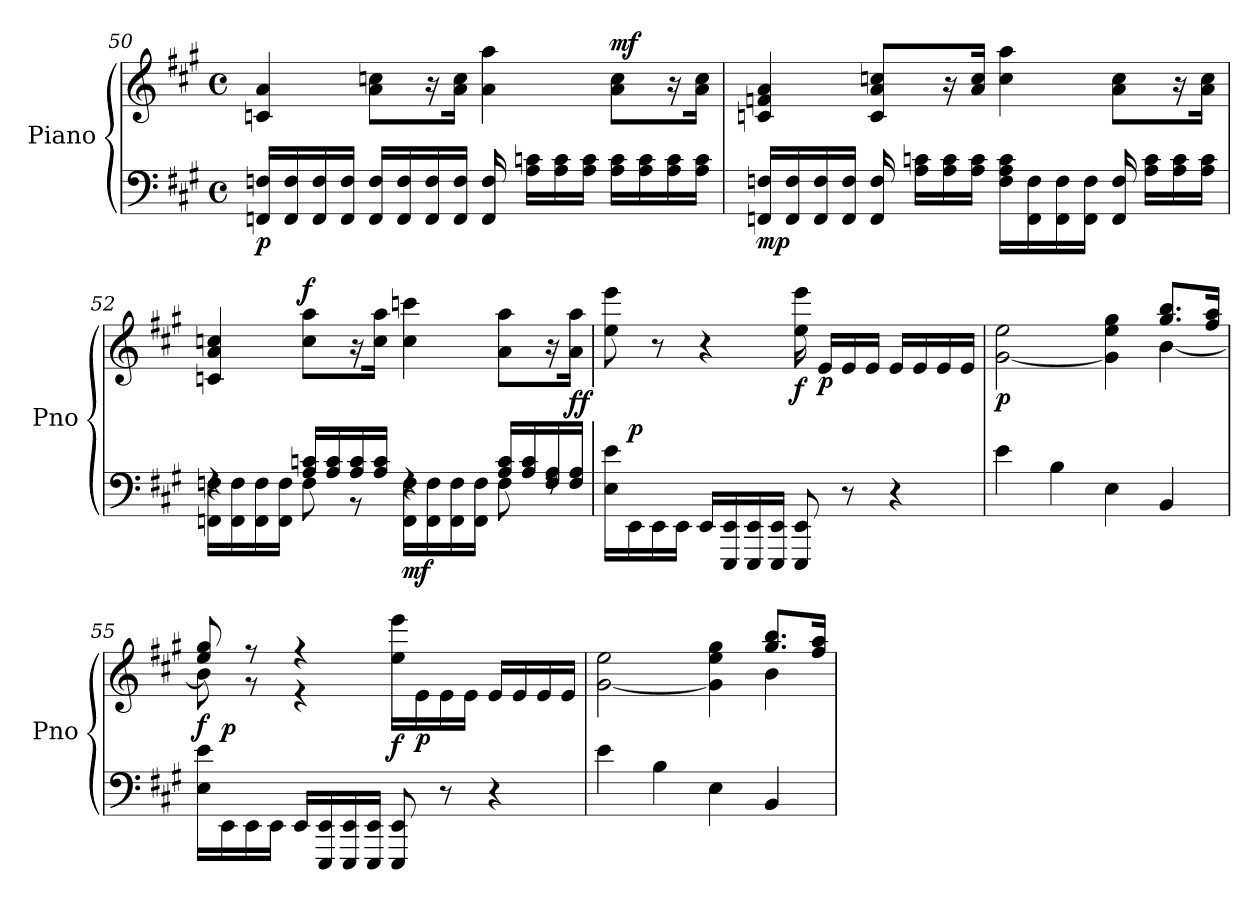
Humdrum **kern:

**kern	**kern	**dynam
*part1	*part1	*part1
*staff2	*staff1	*staff1/2
*I"Piano	*	*
*I'Pno	*	*
!!LO:PB:g=z
*clefF4	*clefG2	*
*k[f#c#g#]	*k[f#c#g#]	*
*M4/4	*M4/4	*
*met(c)	*met(c)	*
=50	=50	=50
!	!	!LO:DY:b=2
16FFn/ 16Fn/LL	4cn/ 4a/	p
16FF/ 16F/	.	.
16FF/ 16F/	.	.
16FF/ 16F/JJ	.	.
16FF/ 16F/LL	8a\ 8ccn\L	.
16FF/ 16F/	.	.
16FF/ 16F/	16r	.
16FF/ 16F/JJ	16a\ 16cc\Jk	.
16FF/ 16F/	4a\ 4aa\	.
16A\ 16cn\LL	.	.
16A\ 16c\	.	.
16A\ 16c\JJ	.	.
!	!	!LO:DY:a
16A\ 16c\LL	8a\ 8cc\L	mf
16A\ 16c\	.	.
16A\ 16c\	16r	.
16A\ 16c\JJ	16a\ 16cc\Jk	.
=51	=51	=51
!	!	!LO:DY:b=2
16FFn/ 16Fn/LL	4cn/ 4fn/ 4a/	mp
16FF/ 16F/	.	.
16FF/ 16F/	.	.
16FF/ 16F/JJ	.	.
16FF/ 16F/	8c/ 8a/ 8ccn/L	.
16A\ 16cn\LL	.	.
16A\ 16c\	16r	.
16A\ 16c\JJ	16a/ 16cc/Jk	.
16F\ 16A\ 16c\LL	4cc\ 4aa\	.
16FF\ 16F\	.	.
16FF\ 16F\	.	.
16FF\ 16F\JJ	.	.
16FF/ 16F/	8a\ 8cc\L	.
16A\ 16c\LL	.	.
16A\ 16c\	16r	.
16A\ 16c\JJ	16a\ 16cc\Jk	.
!!LO:LB:g=z
=52	=52	=52
*^	*	*
4rF	16FFn\ 16Fn\LL	4cn/ 4a/ 4ccn/	.
.	16FF\ 16F\	.	.
.	16FF\ 16F\	.	.
.	16FF\ 16F\JJ	.	.
!	!	!	!LO:DY:a
16A/ 16cn/LL	8F\	8cc\ 8aa\L	f
16A/ 16c/	.	.	.
16A/ 16c/	8r	16r	.
16A/ 16c/JJ	.	16cc\ 16aa\Jk	.
!	!	!	!LO:DY:b=2
4rF	16FF\ 16F\LL	4cc\ 4cccn\	mf
.	16FF\ 16F\	.	.
.	16FF\ 16F\	.	.
.	16FF\ 16F\JJ	.	.
16A/ 16c/LL	8F\	8a\ 8aa\L	.
16A/ 16c/	.	.	.
16F/ 16A/	8rF	16r	.
!	!	!	!LO:DY:b
16F/ 16A/JJ	.	16a\ 16aa\Jk	ff
*v	*v	*	*
=53	=53	=53
16E\ 16e\LL	8ee\ 8eee\	.
!	!	!LO:DY:a=2
16EE\	.	p
16EE\	8r	.
16EE\JJ	.	.
16EE/LL	4r	.
16EEE/ 16EE/	.	.
16EEE/ 16EE/	.	.
16EEE/ 16EE/JJ	.	.
!	!	!LO:DY:b
8EEE/ 8EE/	16ee\ 16eee\	f
!	!	!LO:DY:b
.	16e/LL	p
8r	16e/	.
.	16e/JJ	.
4r	16e/LL	.
.	16e/	.
.	16e/	.
.	16e/JJ	.
=54	=54	=54
*	*^	*
!	!	!	!LO:DY:b
4e\	[2g#\ 2ee\	2.ryy	p
4B\	.	.	.
4E\	4g#\] 4ee\ 4gg#\	.	.
4BB/	8.gg#/ 8.bb/L	[4b\	.
.	16ff#/ 16aa/Jk	.	.
!!LO:LB:g=z	!!
=55	=55	=55	=55
!	!	!	!LO:DY:b
16E\ 16e\LL	8ee/ 8gg#/	8b\]	f
!	!	!	!LO:DY:a=2
16EE\	.	.	p
16EE\	8r	8r	.
16EE\JJ	.	.	.
16EE/LL	4r	4r	.
16EEE/ 16EE/	.	.	.
16EEE/ 16EE/	.	.	.
16EEE/ 16EE/JJ	.	.	.
!	!	!	!LO:DY:b
8EEE/ 8EE/	16ee\ 16eee\LL	2ryy	f
!	!	!	!LO:DY:b
.	16e\	.	p
8r	16e\	.	.
.	16e\JJ	.	.
4r	16e/LL	.	.
.	16e/	.	.
.	16e/	.	.
.	16e/JJ	.	.
=56	=56	=56	=56
4e\	[2g#\ 2ee\	2.ryy	.
4B\	.	.	.
4E\	4g#\] 4ee\ 4gg#\	.	.
4BB/	8.gg#/ 8.bb/L	4b\	.
.	16ff#/ 16aa/Jk	.	.
*	*v	*v	*
=	=	=
*-	*-	*-
